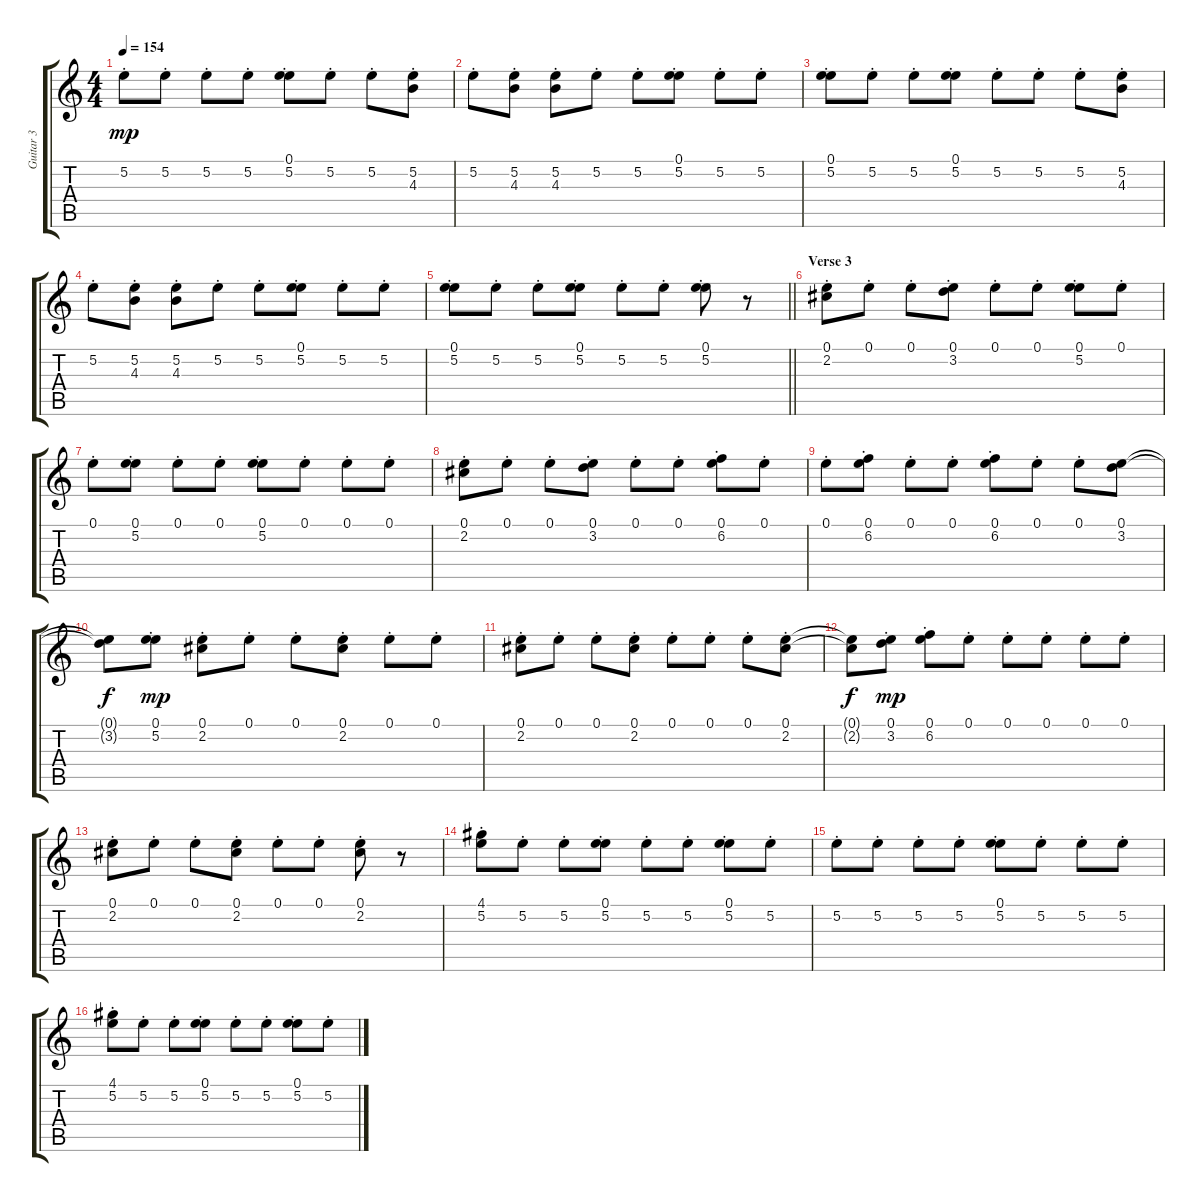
\track ("Guitar 3" "Guitar 3") {instrument electricguitarclean}
\staff {score tabs}
\tuning (E4 B3 G3 D3 A2 E2) {hide}
\ts (4 4)
\tempo 154
\clef g2
\ks c
5.2{st}.8{dy mp} 5.2{st}.8 5.2{st}.8 5.2{st}.8 (0.1{st} 5.2{st}).8 5.2{st}.8 5.2{st}.8 (5.2{st} 4.3).8 |
5.2{st}.8 (5.2{st} 4.3).8 (5.2{st} 4.3).8 5.2{st}.8 5.2{st}.8 (0.1{st} 5.2{st}).8 5.2{st}.8 5.2{st}.8 |
(0.1{st} 5.2{st}).8 5.2{st}.8 5.2{st}.8 (0.1{st} 5.2{st}).8 5.2{st}.8 5.2{st}.8 5.2{st}.8 (5.2{st} 4.3).8 |
5.2{st}.8 (5.2{st} 4.3{st}).8 (5.2{st} 4.3{st}).8 5.2{st}.8 5.2{st}.8 (0.1{st} 5.2{st}).8 5.2{st}.8 5.2{st}.8 |
\barLineRight lightlight
(0.1{st} 5.2{st}).8 5.2{st}.8 5.2{st}.8 (0.1{st} 5.2{st}).8 5.2{st}.8 5.2{st}.8 (0.1{st} 5.2{st}).8 r.8 |
\section ("" "Verse 3")
(0.1{st} 2.2{st}).8 0.1{st}.8 0.1{st}.8 (0.1{st} 3.2{st}).8 0.1{st}.8 0.1{st}.8 (0.1{st} 5.2{st}).8 0.1{st}.8 |
0.1{st}.8 (0.1{st} 5.2{st}).8 0.1{st}.8 0.1{st}.8 (0.1{st} 5.2{st}).8 0.1{st}.8 0.1{st}.8 0.1{st}.8 |
(0.1{st} 2.2{st}).8 0.1{st}.8 0.1{st}.8 (0.1{st} 3.2{st}).8 0.1{st}.8 0.1{st}.8 (0.1{st} 6.2{st}).8 0.1{st}.8 |
0.1{st}.8 (0.1{st} 6.2{st}).8 0.1{st}.8 0.1{st}.8 (0.1{st} 6.2{st}).8 0.1{st}.8 0.1{st}.8 (0.1 3.2).8 |
(0.1{t} 3.2{t}).8{dy f} (0.1{st} 5.2{st}).8{dy mp} (0.1{st} 2.2{st}).8 0.1{st}.8 0.1{st}.8 (0.1{st} 2.2{st}).8 0.1{st}.8 0.1{st}.8 |
(0.1{st} 2.2{st}).8 0.1{st}.8 0.1{st}.8 (0.1{st} 2.2{st}).8 0.1{st}.8 0.1{st}.8 0.1{st}.8 (0.1{st} 2.2{st}).8 |
(0.1{t} 2.2{t}).8{dy f} (0.1{st} 3.2{st}).8{dy mp} (0.1{st} 6.2{st}).8 0.1{st}.8 0.1{st}.8 0.1{st}.8 0.1{st}.8 0.1{st}.8 |
(0.1{st} 2.2{st}).8 0.1{st}.8 0.1{st}.8 (0.1{st} 2.2{st}).8 0.1{st}.8 0.1{st}.8 (0.1{st} 2.2{st}).8 r.8 |
(4.1{st} 5.2{st}).8 5.2{st}.8 5.2{st}.8 (0.1{st} 5.2{st}).8 5.2{st}.8 5.2{st}.8 (0.1{st} 5.2{st}).8 5.2{st}.8 |
5.2{st}.8 5.2{st}.8 5.2{st}.8 5.2{st}.8 (0.1{st} 5.2{st}).8 5.2{st}.8 5.2{st}.8 5.2{st}.8 |
(4.1{st} 5.2{st}).8 5.2{st}.8 5.2{st}.8 (0.1{st} 5.2{st}).8 5.2{st}.8 5.2{st}.8 (0.1{st} 5.2{st}).8 5.2{st}.8
